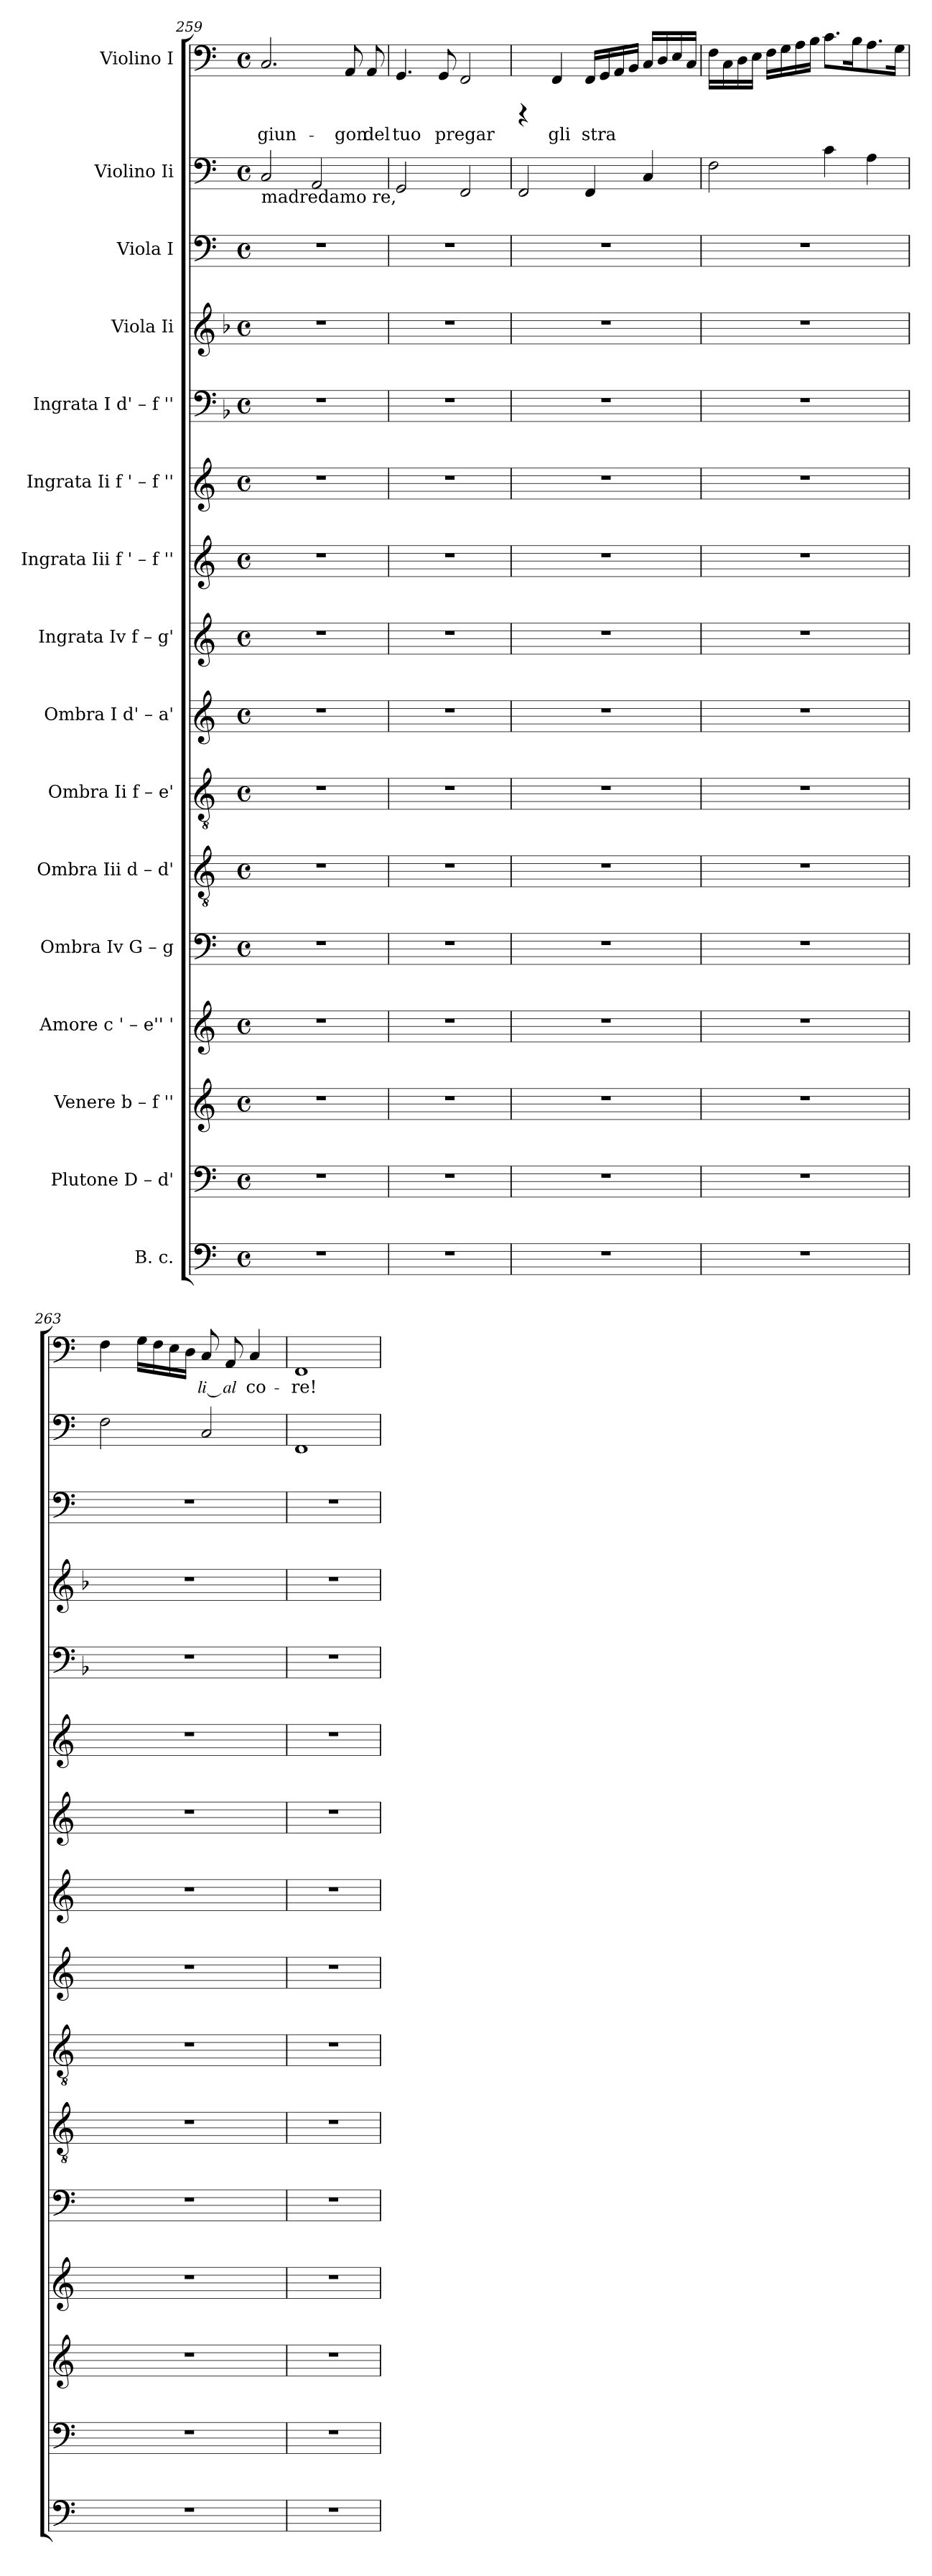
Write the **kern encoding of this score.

**kern	**kern	**kern	**kern	**kern	**kern	**kern	**kern	**kern	**kern	**kern	**kern	**kern	**kern	**kern	**kern	**text
*part16	*part15	*part14	*part13	*part12	*part11	*part10	*part9	*part8	*part7	*part6	*part5	*part4	*part3	*part2	*part1	*part1
*staff16	*staff15	*staff14	*staff13	*staff12	*staff11	*staff10	*staff9	*staff8	*staff7	*staff6	*staff5	*staff4	*staff3	*staff2	*staff1	*staff1
*I"B. c.	*I"Plutone  D – d'	*I"Venere  b – f ''	*I"Amore  c ' – e''  '	*I"Ombra Iv  G – g	*I"Ombra Iii  d – d'	*I"Ombra Ii  f – e'	*I"Ombra I  d' – a'	*I"Ingrata Iv  f – g'	*I"Ingrata Iii  f ' – f ''	*I"Ingrata Ii  f ' – f ''	*I"Ingrata I  d' – f ''	*I"Viola Ii	*I"Viola I	*I"Violino Ii	*I"Violino I	*
!!LO:PB:g=z
*clefF4	*clefF4	*clefG2	*clefG2	*clefF4	*clefGv2	*clefGv2	*clefG2	*clefG2	*clefG2	*clefG2	*clefF4	*clefG2	*clefF4	*clefF4	*clefF4	*
*k[]	*k[]	*k[]	*k[]	*k[]	*k[]	*k[]	*k[]	*k[]	*k[]	*k[]	*k[b-]	*k[b-]	*k[]	*k[]	*k[]	*
*C:	*C:	*C:	*C:	*C:	*C:	*C:	*C:	*C:	*C:	*C:	*F:	*F:	*C:	*C:	*C:	*
*M4/4	*M4/4	*M4/4	*M4/4	*M4/4	*M4/4	*M4/4	*M4/4	*M4/4	*M4/4	*M4/4	*M4/4	*M4/4	*M4/4	*M4/4	*M4/4	*
*met(c)	*met(c)	*met(c)	*met(c)	*met(c)	*met(c)	*met(c)	*met(c)	*met(c)	*met(c)	*met(c)	*met(c)	*met(c)	*met(c)	*met(c)	*met(c)	*
=259	=259	=259	=259	=259	=259	=259	=259	=259	=259	=259	=259	=259	=259	=259	=259	=259
!	!	!	!	!	!	!	!	!	!	!	!	!	!	!LO:TX:b:t=madredamo re,	!	!
!	!	!	!	!	!	!	!	!	!	!	!	!	!	!	!	!LO:LY:b:cj
1r	1r	1r	1r	1r	1r	1r	1r	1r	1r	1r	1r	1r	1r	2C/	2.C/	giun-
.	.	.	.	.	.	.	.	.	.	.	.	.	.	2AA/	.	.
!	!	!	!	!	!	!	!	!	!	!	!	!	!	!	!	!LO:LY:b:cj
.	.	.	.	.	.	.	.	.	.	.	.	.	.	.	8AA/	-gon
!	!	!	!	!	!	!	!	!	!	!	!	!	!	!	!	!LO:LY:b:cj
.	.	.	.	.	.	.	.	.	.	.	.	.	.	.	8AA/	del
=260	=260	=260	=260	=260	=260	=260	=260	=260	=260	=260	=260	=260	=260	=260	=260	=260
!	!	!	!	!	!	!	!	!	!	!	!	!	!	!	!	!LO:LY:b:cj
1r	1r	1r	1r	1r	1r	1r	1r	1r	1r	1r	1r	1r	1r	2GG/	4.GG/	tuo
!	!	!	!	!	!	!	!	!	!	!	!	!	!	!	!	!LO:LY:b:cj
.	.	.	.	.	.	.	.	.	.	.	.	.	.	.	8GG/	pregar
!	!	!	!	!	!	!	!	!	!	!	!	!	!	!	!	!LO:LY:b:cj
.	.	.	.	.	.	.	.	.	.	.	.	.	.	2FF/	2FF/	.
=261	=261	=261	=261	=261	=261	=261	=261	=261	=261	=261	=261	=261	=261	=261	=261	=261
1r	1r	1r	1r	1r	1r	1r	1r	1r	1r	1r	1r	1r	1r	2FF/	4rCCC	.
!	!	!	!	!	!	!	!	!	!	!	!	!	!	!	!	!LO:LY:b:cj
.	.	.	.	.	.	.	.	.	.	.	.	.	.	.	4FF/	gli
!	!	!	!	!	!	!	!	!	!	!	!	!	!	!	!	!LO:LY:b:cj
.	.	.	.	.	.	.	.	.	.	.	.	.	.	4FF/	16FF/L	stra-
!	!	!	!	!	!	!	!	!	!	!	!	!	!	!	!	!LO:LY:b:cj
.	.	.	.	.	.	.	.	.	.	.	.	.	.	.	16GG/	--
!	!	!	!	!	!	!	!	!	!	!	!	!	!	!	!	!LO:LY:b:cj
.	.	.	.	.	.	.	.	.	.	.	.	.	.	.	16AA/	--
!	!	!	!	!	!	!	!	!	!	!	!	!	!	!	!	!LO:LY:b:cj
.	.	.	.	.	.	.	.	.	.	.	.	.	.	.	16BB/J	--
!	!	!	!	!	!	!	!	!	!	!	!	!	!	!	!	!LO:LY:b:cj
.	.	.	.	.	.	.	.	.	.	.	.	.	.	4C/	16C/L	--
!	!	!	!	!	!	!	!	!	!	!	!	!	!	!	!	!LO:LY:b:cj
.	.	.	.	.	.	.	.	.	.	.	.	.	.	.	16D/	--
!	!	!	!	!	!	!	!	!	!	!	!	!	!	!	!	!LO:LY:b:cj
.	.	.	.	.	.	.	.	.	.	.	.	.	.	.	16E/	--
!	!	!	!	!	!	!	!	!	!	!	!	!	!	!	!	!LO:LY:b:cj
.	.	.	.	.	.	.	.	.	.	.	.	.	.	.	16C/J	--
=262	=262	=262	=262	=262	=262	=262	=262	=262	=262	=262	=262	=262	=262	=262	=262	=262
!	!	!	!	!	!	!	!	!	!	!	!	!	!	!	!	!LO:LY:b:cj
1r	1r	1r	1r	1r	1r	1r	1r	1r	1r	1r	1r	1r	1r	2F\	16F\L	--
!	!	!	!	!	!	!	!	!	!	!	!	!	!	!	!	!LO:LY:b:cj
.	.	.	.	.	.	.	.	.	.	.	.	.	.	.	16C\	--
!	!	!	!	!	!	!	!	!	!	!	!	!	!	!	!	!LO:LY:b:cj
.	.	.	.	.	.	.	.	.	.	.	.	.	.	.	16D\	--
!	!	!	!	!	!	!	!	!	!	!	!	!	!	!	!	!LO:LY:b:cj
.	.	.	.	.	.	.	.	.	.	.	.	.	.	.	16E\J	--
!	!	!	!	!	!	!	!	!	!	!	!	!	!	!	!	!LO:LY:b:cj
.	.	.	.	.	.	.	.	.	.	.	.	.	.	.	16F\L	--
!	!	!	!	!	!	!	!	!	!	!	!	!	!	!	!	!LO:LY:b:cj
.	.	.	.	.	.	.	.	.	.	.	.	.	.	.	16G\	--
!	!	!	!	!	!	!	!	!	!	!	!	!	!	!	!	!LO:LY:b:cj
.	.	.	.	.	.	.	.	.	.	.	.	.	.	.	16A\	--
!	!	!	!	!	!	!	!	!	!	!	!	!	!	!	!	!LO:LY:b:cj
.	.	.	.	.	.	.	.	.	.	.	.	.	.	.	16B\J	--
!	!	!	!	!	!	!	!	!	!	!	!	!	!	!	!	!LO:LY:b:cj
.	.	.	.	.	.	.	.	.	.	.	.	.	.	4c\	8.c\L	--
!	!	!	!	!	!	!	!	!	!	!	!	!	!	!	!	!LO:LY:b:cj
.	.	.	.	.	.	.	.	.	.	.	.	.	.	.	16B\	--
!	!	!	!	!	!	!	!	!	!	!	!	!	!	!	!	!LO:LY:b:cj
.	.	.	.	.	.	.	.	.	.	.	.	.	.	4A\	8.A\	--
!	!	!	!	!	!	!	!	!	!	!	!	!	!	!	!	!LO:LY:b:cj
.	.	.	.	.	.	.	.	.	.	.	.	.	.	.	16G\J	--
=263	=263	=263	=263	=263	=263	=263	=263	=263	=263	=263	=263	=263	=263	=263	=263	=263
!	!	!	!	!	!	!	!	!	!	!	!	!	!	!	!	!LO:LY:b:cj
1r	1r	1r	1r	1r	1r	1r	1r	1r	1r	1r	1r	1r	1r	2F\	4F\	--
!	!	!	!	!	!	!	!	!	!	!	!	!	!	!	!	!LO:LY:b:cj
.	.	.	.	.	.	.	.	.	.	.	.	.	.	.	16G\L	--
!	!	!	!	!	!	!	!	!	!	!	!	!	!	!	!	!LO:LY:b:cj
.	.	.	.	.	.	.	.	.	.	.	.	.	.	.	16F\	--
!	!	!	!	!	!	!	!	!	!	!	!	!	!	!	!	!LO:LY:b:cj
.	.	.	.	.	.	.	.	.	.	.	.	.	.	.	16E\	--
!	!	!	!	!	!	!	!	!	!	!	!	!	!	!	!	!LO:LY:b:cj
.	.	.	.	.	.	.	.	.	.	.	.	.	.	.	16D\J	--
!	!	!	!	!	!	!	!	!	!	!	!	!	!	!	!	!LO:LY:b:cj
.	.	.	.	.	.	.	.	.	.	.	.	.	.	2C/	8C/	-li‿al
!	!	!	!	!	!	!	!	!	!	!	!	!	!	!	!	!LO:LY:b:cj
.	.	.	.	.	.	.	.	.	.	.	.	.	.	.	8AA/	.
!	!	!	!	!	!	!	!	!	!	!	!	!	!	!	!	!LO:LY:b:cj
.	.	.	.	.	.	.	.	.	.	.	.	.	.	.	4C/	co-
=264	=264	=264	=264	=264	=264	=264	=264	=264	=264	=264	=264	=264	=264	=264	=264	=264
!	!	!	!	!	!	!	!	!	!	!	!	!	!	!	!	!LO:LY:b:cj
1r	1r	1r	1r	1r	1r	1r	1r	1r	1r	1r	1r	1r	1r	1FF	1FF	-re!
=	=	=	=	=	=	=	=	=	=	=	=	=	=	=	=	=
*-	*-	*-	*-	*-	*-	*-	*-	*-	*-	*-	*-	*-	*-	*-	*-	*-
